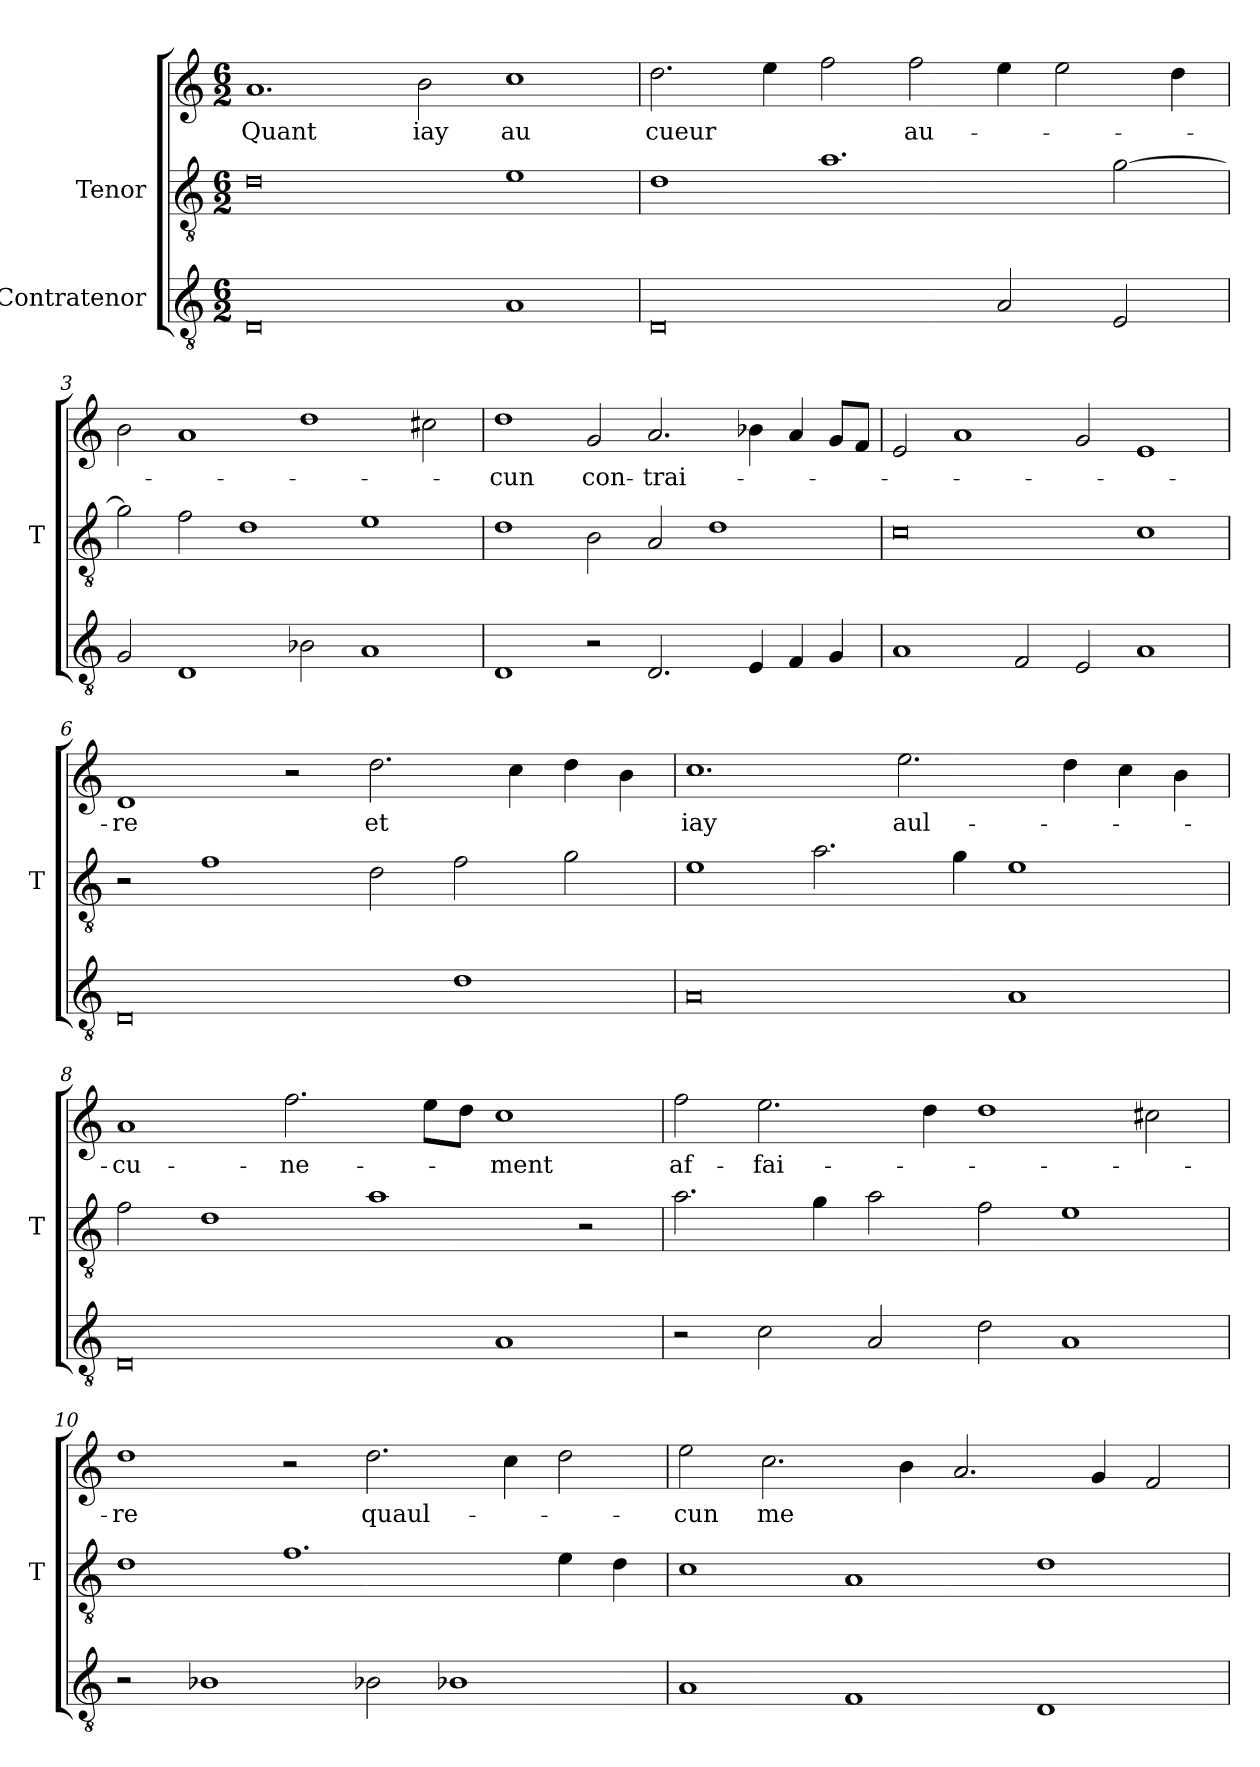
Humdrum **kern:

**kern	**kern	**kern	**text
*part3	*part2	*part1	*part1
*staff3	*staff2	*staff1	*staff1
*I"Contratenor	*I"Tenor	*	*
*	*I'T	*	*
*clefGv2	*clefGv2	*clefG2	*
*M6/2	*M6/2	*M6/2	*
=1	=1	=1	=1
0D	0d	1.a	-Quant
.	.	2b	-iay
1A	1e	1cc	-au
=2	=2	=2	=2
0D	1d	2.dd	-cueur
.	.	4ee	.
.	1.a	2ff	.
.	.	2ff	au-
2A	.	4ee	.
.	.	2ee	.
2E	[2g	.	.
.	.	4dd	.
=3	=3	=3	=3
2G	2g]	2b	.
1D	2f	1a	.
.	1d	.	.
2B-X	.	1dd	.
1A	1e	.	.
.	.	2cc#X	.
=4	=4	=4	=4
1D	1d	1dd	-cun
2r	2B	2g	con-
2.D	2A	2.a	-trai-
.	1d	.	.
4E	.	4b-X	.
4F	.	4a	.
4G	.	8g/L	.
.	.	8f/J	.
=5	=5	=5	=5
1A	0c	2e	.
.	.	1a	.
2F	.	.	.
2E	.	2g	.
1A	1c	1e	.
=6	=6	=6	=6
0D	2r	1d	-re
.	1f	.	.
.	.	2r	.
.	2d	2.dd	-et
1d	2f	.	.
.	.	4cc	.
.	2g	4dd	.
.	.	4b	.
=7	=7	=7	=7
0A	1e	1.cc	-iay
.	2.a	.	.
.	.	2.ee	aul-
.	4g	.	.
1A	1e	.	.
.	.	4dd	.
.	.	4cc	.
.	.	4b	.
=8	=8	=8	=8
0D	2f	1a	-cu-
.	1d	.	.
.	.	2.ff	-ne-
.	1a	.	.
.	.	8ee\L	.
.	.	8dd\J	.
1A	.	1cc	-ment
.	2r	.	.
=9	=9	=9	=9
2r	2.a	2ff	af-
2c	.	2.ee	-fai-
.	4g	.	.
2A	2a	.	.
.	.	4dd	.
2d	2f	1dd	.
1A	1e	.	.
.	.	2cc#X	.
=10	=10	=10	=10
2r	1d	1dd	-re
1B-X	.	.	.
.	1.f	2r	.
2B-X	.	2.dd	quaul-
1B-X	.	.	.
.	.	4cc	.
.	4e	2dd	.
.	4d	.	.
=11	=11	=11	=11
1A	1c	2ee	-cun
.	.	2.cc	-me
1F	1A	.	.
.	.	4b	.
.	.	2.a	.
1D	1d	.	.
.	.	4g	.
.	.	2f	.
=	=	=	=
*-	*-	*-	*-
